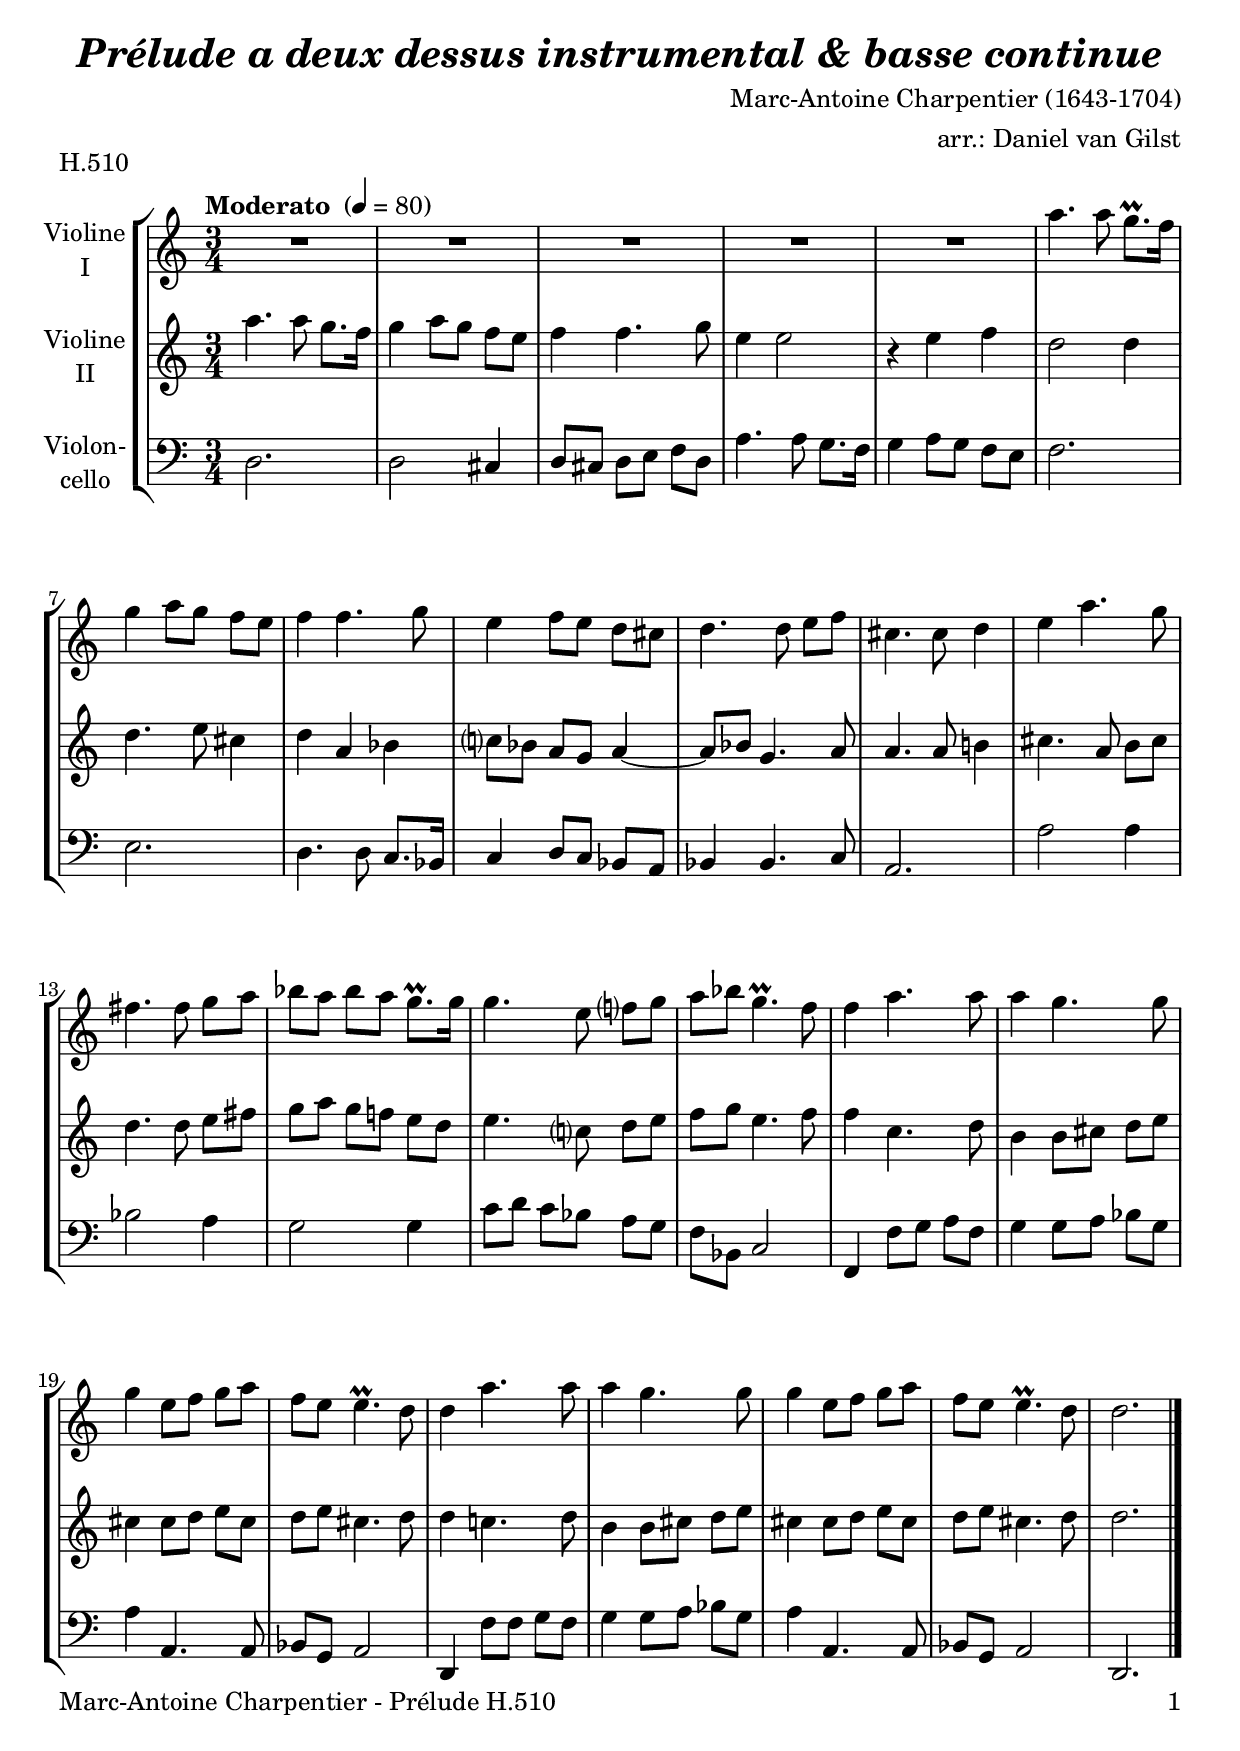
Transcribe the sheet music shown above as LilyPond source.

\version "2.20.2"
\include "deutsch.ly"
  
#(set-global-staff-size 22)

\header {
  title     = \markup \bold \italic "Prélude a deux dessus instrumental & basse continue"
  composer  = "Marc-Antoine Charpentier (1643-1704)"
  arranger  = "arr.: Daniel van Gilst"
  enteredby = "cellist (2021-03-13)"
  piece     = "H.510"
}

voiceconsts = {
  \key c \major
  \time 3/4
  \clef "treble"
% \numericTimeSignature
  \compressEmptyMeasures
  % Set default beaming for all staves
  \set Timing.beamExceptions = #'()
  \set Timing.baseMoment     = #(ly:make-moment 1 4)
  \set Timing.beatStructure  = #'(1 1 1)
  \tempo "Moderato " 4=80
}

mivl = "violin"
miba = "cello"

va = \relative c''' {
  \voiceconsts

  R2.*5
  a4. a8 g8.\prall f16
  g4 a8 g f e
  f4 f4. g8
  e4 f8 e d cis

  d4. d8 e f
  cis4. cis8 d4
  e a4. g8
  fis4. fis8 g a
  b a b a g8.\prall g16
  g4. e8 f? g
  a b g4.\prall f8
  f4 a4. a8

  a4 g4. g8
  g4 e8 f g a
  f e e4.\prall d8
  d4 a'4. a8
  a4 g4. g8
  g4 e8 f g a
  f e e4.\prall d8
  d2. \bar "|."
}

vb = \relative c''' {
  \voiceconsts

  a4. a8 g8. f16
  g4 a8 g f e
  f4 f4. g8
  e4 e2
  r4 e f
  d2 d4
  d4. e8 cis4

  d a b
  c?8 b a g a4~
  a8 b g4. a8
  a4. a8 h!4
  cis4. a8 h cis
  d4. d8 e fis

  g a g f! e d
  e4. c?8 d e
  f g e4. f8
  f4 c4. d8
  h4 h8 cis d e
  cis4 cis8 d e cis

  d e cis4. d8
  d4 c!4. d8
  h4 h8 cis d e
  cis4 cis8 d e cis
  d e cis4. d8
  d2. \bar "|."
}

vc = \relative c {
  \voiceconsts
  \clef "bass"

  d2.
  d2 cis4
  d8 cis d e f d
  a'4. a8 g8. f16
  g4 a8 g f e
  f2.
  e

  d4. d8 c8. b16
  c4 d8 c b a
  b4 b4. c8
  a2.
  a'2 a4
  b2 a4
  g2 g4
  c8 d c b a g
  f b, c2

  f,4 f'8 g a f
  g4 g8 a b g
  a4 a,4. a8
  b g a2
  d,4 f'8 f g f
  g4 g8 a b g
  a4 a,4. a8
  b g a2
  d,2. \bar "|."
}


music = \new StaffGroup <<
      \new Staff {
	\set Staff.midiInstrument = \mivl
	\set Staff.instrumentName = \markup \center-column { "Violine" "I" }
	\transpose c c { \va }
      }
      
      \new Staff {
	\set Staff.midiInstrument = \mivl
	\set Staff.instrumentName = \markup \center-column { "Violine" "II" }
	\transpose c c { \vb }
      }
      
      \new Staff {
	\set Staff.midiInstrument = \miba
	\set Staff.instrumentName = \markup \center-column { "Violon-" "cello" }
	\transpose c c { \vc }
      }
>>

\book {
   \paper {
    print-page-number = ##t
    print-first-page-number = ##t
    ragged-last-bottom = ##f
    oddHeaderMarkup = \markup \null
    evenHeaderMarkup = \markup \null
    oddFooterMarkup = \markup {
      \fill-line {
        \on-the-fly #print-page-number-check-first
        "Marc-Antoine Charpentier - Prélude H.510" \fromproperty #'page:page-number-string
      }
    }
    evenFooterMarkup = \oddFooterMarkup
  } \score {
    \music
    \layout {}
  }

  \score {
    \unfoldRepeats \music

    \midi {
      \context {
        \Score
      }
    }
  }
}